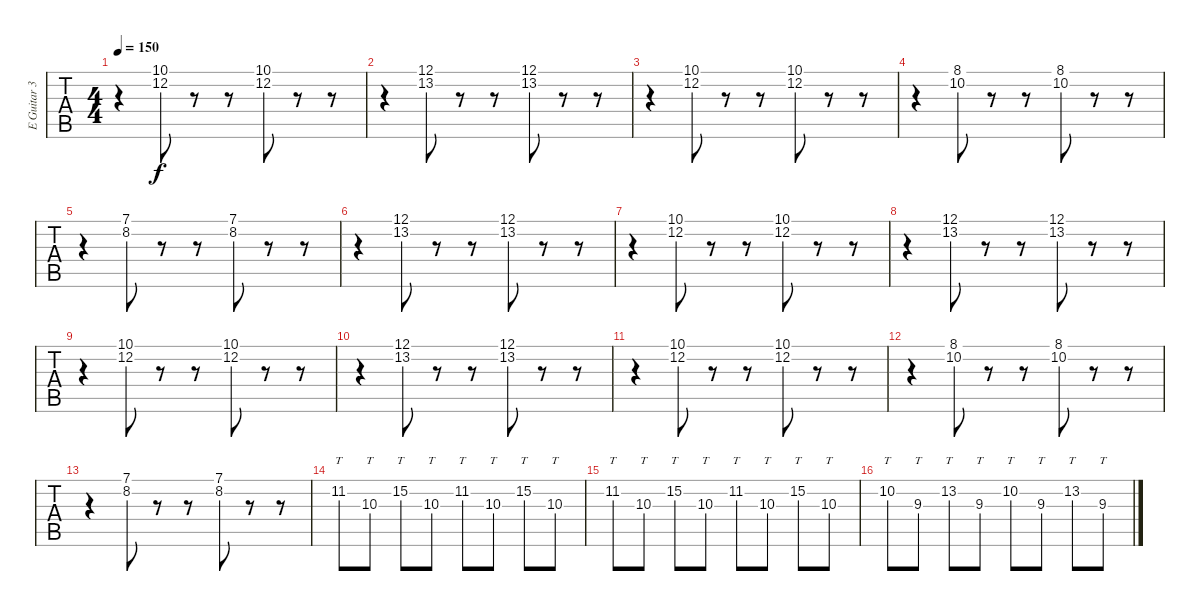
\track ("E Guitar 3" "E Guitar 3") {instrument overdrivenguitar}
\staff {tabs}
\tuning (E4 B3 G3 D3 A2 E2) {hide}
\ts (4 4)
\tempo 150
\clef g2
\ks c
r.4{dy f} (10.1 12.2).8 r.8 r.8 (10.1 12.2).8 r.8 r.8 |
r.4 (12.1 13.2).8 r.8 r.8 (12.1 13.2).8 r.8 r.8 |
r.4 (10.1 12.2).8 r.8 r.8 (10.1 12.2).8 r.8 r.8 |
r.4 (8.1 10.2).8 r.8 r.8 (8.1 10.2).8 r.8 r.8 |
r.4 (7.1 8.2).8 r.8 r.8 (7.1 8.2).8 r.8 r.8 |
r.4 (12.1 13.2).8 r.8 r.8 (12.1 13.2).8 r.8 r.8 |
r.4 (10.1 12.2).8 r.8 r.8 (10.1 12.2).8 r.8 r.8 |
r.4 (12.1 13.2).8 r.8 r.8 (12.1 13.2).8 r.8 r.8 |
r.4 (10.1 12.2).8 r.8 r.8 (10.1 12.2).8 r.8 r.8 |
r.4 (12.1 13.2).8 r.8 r.8 (12.1 13.2).8 r.8 r.8 |
r.4 (10.1 12.2).8 r.8 r.8 (10.1 12.2).8 r.8 r.8 |
r.4 (8.1 10.2).8 r.8 r.8 (8.1 10.2).8 r.8 r.8 |
r.4 (7.1 8.2).8 r.8 r.8 (7.1 8.2).8 r.8 r.8 |
11.2.8{tt} 10.3.8{tt} 15.2.8{tt} 10.3.8{tt} 11.2.8{tt} 10.3.8{tt} 15.2.8{tt} 10.3.8{tt} |
11.2.8{tt} 10.3.8{tt} 15.2.8{tt} 10.3.8{tt} 11.2.8{tt} 10.3.8{tt} 15.2.8{tt} 10.3.8{tt} |
10.2.8{tt} 9.3.8{tt} 13.2.8{tt} 9.3.8{tt} 10.2.8{tt} 9.3.8{tt} 13.2.8{tt} 9.3.8{tt}
